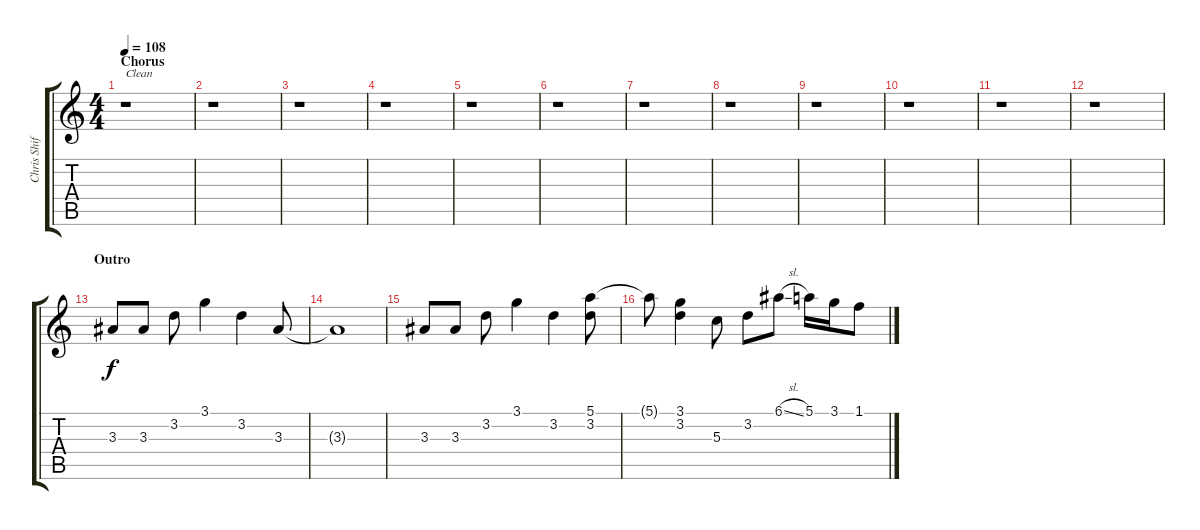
\track ("Chris Shifflet (Guitar clean)" "Chris Shif") {instrument electricguitarclean}
\staff {score tabs}
\tuning (E4 B3 G3 D3 A2 E2) {hide}
\ts (4 4)
\section ("" "Chorus")
\tempo 108
\clef g2
\ks c
r.1{txt "Clean" dy f volume 8 instrument electricguitarclean} |
r.1 |
r.1 |
r.1 |
r.1 |
r.1 |
r.1 |
r.1 |
r.1 |
r.1 |
r.1 |
r.1 |
\section ("" "Outro")
3.3.8 3.3.8 3.2.8 3.1.4 3.2.4 3.3.8 |
3.3{t}.1 |
3.3.8 3.3.8 3.2.8 3.1.4 3.2.4 (5.1 3.2).8 |
5.1{t}.8 (3.1 3.2).4 5.3.8 3.2.8 6.1{sl}.8{volume 12} 5.1.16 3.1.16 1.1.8
